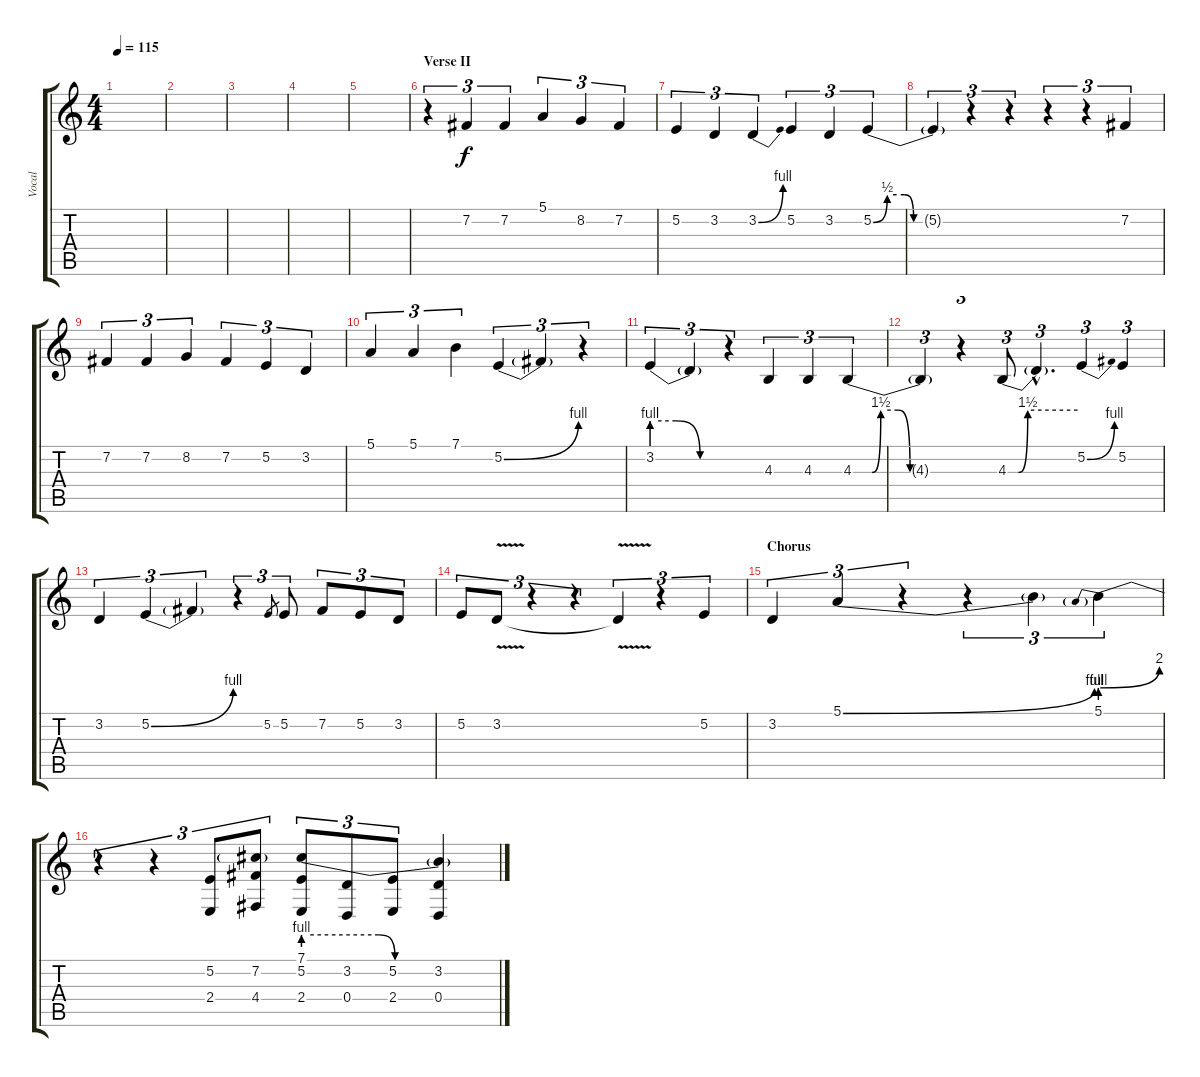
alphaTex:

\track ("Vocal" "Vocal") {instrument lead1square}
\staff {score tabs}
\tuning (E4 B3 G3 D3 A2 E2) {hide}
\ts (4 4)
\tempo 115
\clef g2
\ks c
|
|
|
|
|
\section ("" "Verse II")
r.4{tu (3 2)} 7.2.4{tu (3 2)} 7.2.4{tu (3 2)} 5.1.4{tu (3 2)} 8.2.4{tu (3 2)} 7.2.4{tu (3 2)} |
5.2.4{tu (3 2)} 3.2.4{tu (3 2)} 3.2{be (bend 0 0 60 4)}.4{tu (3 2)} 5.2.4{tu (3 2)} 3.2.4{tu (3 2)} 5.2{be (custom 0 0 9 2 15 2 20 2 26 0 30 0 45 0 60 0)}.4{tu (3 2)} |
5.2{t}.4{tu (3 2)} r.4{tu (3 2)} r.4{tu (3 2)} r.4{tu (3 2)} r.4{tu (3 2)} 7.2.4{tu (3 2)} |
7.2.4{tu (3 2)} 7.2.4{tu (3 2)} 8.2.4{tu (3 2)} 7.2.4{tu (3 2)} 5.2.4{tu (3 2)} 3.2.4{tu (3 2)} |
5.1.4{tu (3 2)} 5.1.4{tu (3 2)} 7.1.4{tu (3 2)} 5.2{be (bend 0 0 60 4)}.4{tu (3 2)} 5.2{t}.4{tu (3 2)} r.4{tu (3 2)} |
3.2{be (custom 0 4 20 4 40 0 60 0)}.4{tu (3 2)} 3.2{t}.4{tu (3 2)} r.4{tu (3 2)} 4.3.4{tu (3 2)} 4.3.4{tu (3 2)} 4.3{be (custom 0 0 11 0 16 6 26 6 33 0 45 0 60 0)}.4{tu (3 2)} |
4.3{t}.4{tu (3 2)} r.4{tu (3 2)} 4.3{be (custom 0 0 9 0 17 6 60 6)}.8{tu (3 2)} 4.3{hac t}.4{d tu (3 2)} 5.2{be (bend 0 0 60 4)}.4{tu (3 2)} 5.2.4{tu (3 2)} |
3.2.4{tu (3 2)} 5.2{be (bend 0 0 60 4)}.4{tu (3 2)} 5.2{t}.4{tu (3 2)} r.4{tu (3 2)} 5.2.8{gr} 5.2.8{tu (3 2)} 7.2.8{tu (3 2)} 5.2.8{tu (3 2)} 3.2.8{tu (3 2)} |
5.2.8{tu (3 2)} 3.2{v}.8{tu (3 2)} r.4{tu (3 2)} r.4{tu (3 2)} 3.2{t}.4{tu (3 2)} r.4{tu (3 2)} 5.2.4{tu (3 2)} |
\section ("" "Chorus")
3.2.4{tu (3 2)} 5.1{be (bend 0 0 60 4)}.4{tu (3 2)} r.4{tu (3 2)} r.4{tu (3 2)} 5.1{t}.4{tu (3 2)} 5.1{be (prebendbend 0 4 60 8)}.4{tu (3 2)} |
r.4{tu (3 2)} r.4{tu (3 2)} (5.2 2.4).8{tu (3 2)} (5.1{t} 7.2 4.4).8{tu (3 2)} (7.1{be (custom 0 4 23 4 28 0 35 0 46 0 60 0)} 5.2 2.4).8{tu (3 2)} (3.2 0.4).8{tu (3 2)} (5.2 2.4).8{tu (3 2)} (7.1{t} 3.2 0.4).4
